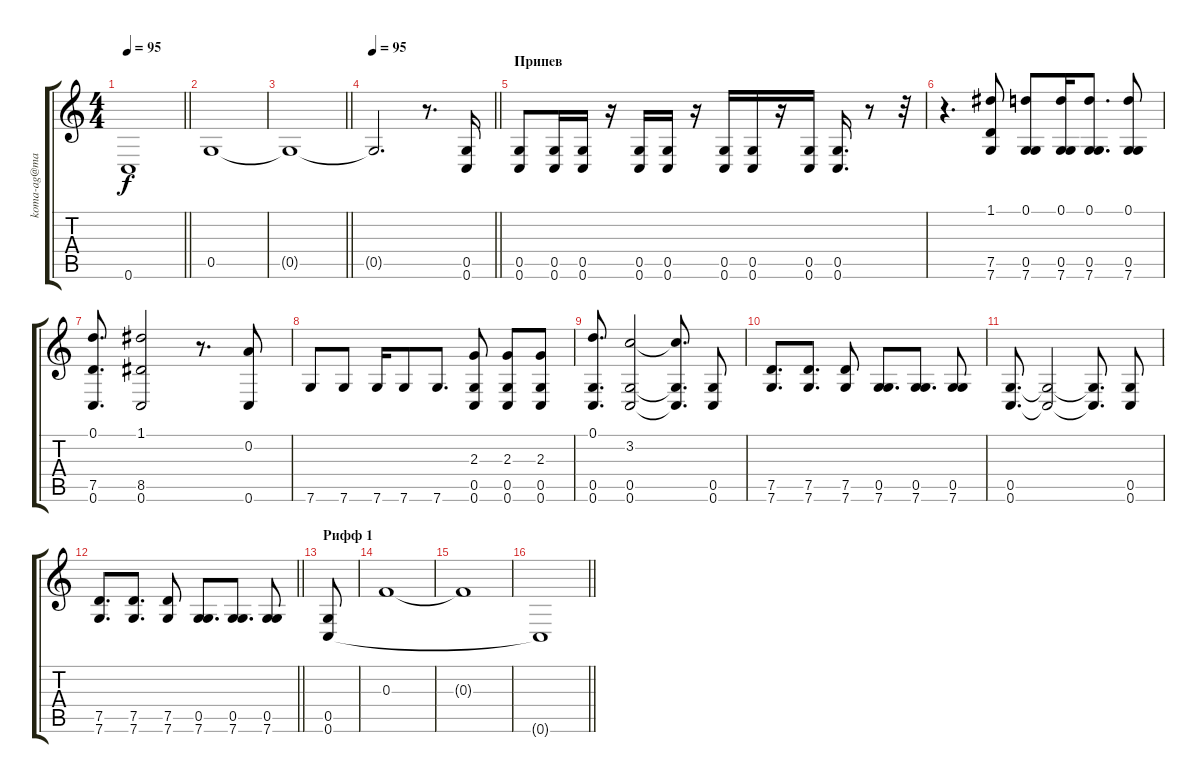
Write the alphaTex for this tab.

\track ("" "koma-ag@ma") {instrument acousticguitarsteel}
\staff {score tabs}
\tuning (D4 A3 F3 C3 G2 C2) {hide}
\ts (4 4)
\tempo 95
\clef g2
\barLineRight lightlight
\ks c
0.6{t}.1{dy f} |
\section ("" "")
0.5{t}.1 |
\barLineRight lightlight
0.5{t}.1 |
\section ("" "")
\tempo 95
\barLineRight lightlight
0.5{t}.2{d} r.8{d} (0.5 0.6).16 |
\section ("" "Припев")
(0.5 0.6).8 (0.5 0.6).16 (0.5 0.6).16 r.16 (0.5 0.6).16 (0.5 0.6).16 r.16 (0.5 0.6).16 (0.5 0.6).16 r.16 (0.5 0.6).16 (0.5 0.6).16{d} r.8 r.32 |
r.4{d} (1.1 7.5 7.6).8 (0.1 0.5 7.6).8 (0.1 0.5 7.6).16 (0.1 0.5 7.6).8{d} (0.1 0.5 7.6).8 |
(0.1 7.5 0.6).8{d} (1.1 8.5 0.6).2 r.8{d} (0.2 0.6).8 |
7.6.8 7.6.8 7.6.16 7.6.8 7.6.8{d} (2.3 0.5 0.6).8 (2.3 0.5 0.6).8 (2.3 0.5 0.6).8 |
(0.1 0.5 0.6).8{d} (3.2 0.5 0.6).2 (3.2{t} 0.5{t} 0.6{t}).8{d} (0.5 0.6).8 |
(7.5 7.6).8{d} (7.5 7.6).8{d} (7.5 7.6).8 (0.5 7.6).8{d} (0.5 7.6).8{d} (0.5 7.6).8 |
(0.5 0.6).8{d} (0.5{t} 0.6{t}).2 (0.5{t} 0.6{t}).8{d} (0.5 0.6).8 |
\barLineRight lightlight
(7.5 7.6).8{d} (7.5 7.6).8{d} (7.5 7.6).8 (0.5 7.6).8{d} (0.5 7.6).8{d} (0.5 7.6).8 |
\section ("" "Рифф 1")
(0.5 0.6).8 |
0.3.1 |
0.3{t}.1 |
\barLineRight lightlight
0.6{t}.1
